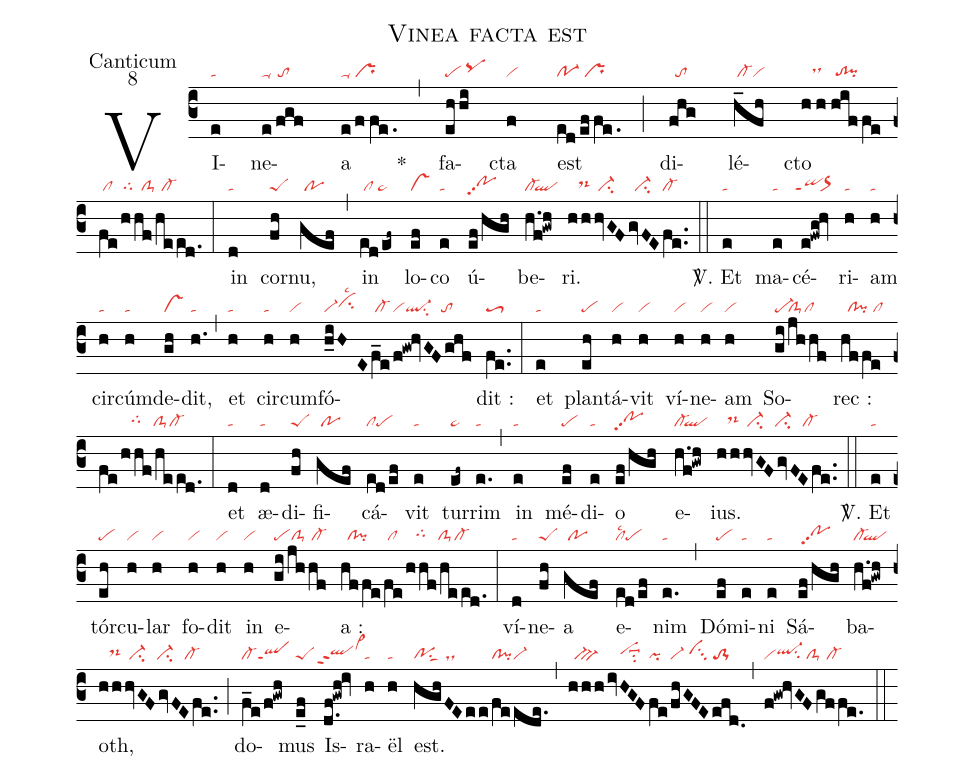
name:Vinea facta est;
office-part:Canticum;
mode:8;
nabc-lines:1;
%%
(c3) VI(e|ta)ne(e!/fgf|ta-//to)a (e!/ffe.|ta-/pr) *(,)
fa(ehhi|pe/pqhh)cta(f|vi) est(ed!/effe.|po-1/pr) (;)
di(fhg|//to)lé(h_fh|/cl-vi)cto(hhhiffez|///dshh////to!pi|/fe/hhf!/heed.|/cl///tghg//clS-/cl-) (:)
in(d|ta) cor(fh|peS)nu,(gef|/po) (,) in(ed!/ef~|/cl/pe~) lo(ef|vs)co(e|ta)
ú(ef!/hgh|pohhpp2)be(h.f!gwh|cl-``ql)ri.(hhhvGF|///ds-hh//ci-|gvFE|//ci-|fe..|cl-) (::)

<sp>V/</sp>. Et(e|ta) ma(e|ta)cé(e!fwg!hv|``qippt1``or>)ri(h|ta)am(h|ta) cir(h|ta)cúm(h|ta)de(gh|vs)dit,(h.|ta) (,)
et(h|ta) cir(h|ta)cum(h|vi)fó(h_iHE|vi-cihhlsc2|/f_e|/cl-|/f!gw!hvGFghf|viql-su2to)dit :(fe..|toS3) (:)
et(e|ta) plan(eh|pe)tá(h|vi)vit(h|vi) ví(h|vi)ne(h|vi)am(h|vi)
So(gi!/jhhf|pe-``clS-cl)rec :(hffe/fe|//cl!pi/cl|/hhf!/heed.|///tghh///clS-cl-) (:)
et(d|ta) æ(d|ta)di(fh|peS)fi(gef|/po)cá(ed!/ef|clpe)vit(e|ta) tur(ef~|pe~)rim(e.|ta) (,)
in(e|ta) mé(ef|pe)di(e|ta)o(ef!/hgh|pohhpp2) e(h.f!gwh|cl-``ql)ius.(hhhvGFgvFEfe..|///ds-hh//ci-///ci-///cl-) (::)

<sp>V/</sp>. Et(e|ta) tór(eh|pe)cu(h|vi)lar(h|vi) fo(h|vi)dit(h|vi)
in(h|vi) e(gi!/jhhf|peclS-/cl-)a :(hffe|//cl!pi|/fe|/cl|/hhf!/heed.|///tghh///clS-cl-) (:)
ví(d|ta)ne(fh|peS)a(gef|/po) e(ed!/ef|cllsc2pe)nim(e.|ta) (,)
Dó(ef|pe)mi(e|ta)ni(e|ta) Sá(ef!/hgh|/pohhpp2)ba(h.f!gwh|cl-``ql)oth,(hhhvGFgvFEfe..|///ds-hh//ci-///ci-///cl-) (;)
do(f_e!/f!gwh|cl-qlppt1)mus(e_f|peS) Is(d.f!gwh!iv|``qlhhppt2vi>hj)ra(h|ta)ël(h|ta)
est.(hghFEee|posu1sut1//ds|/feede.|cl!pivi-) (,)
(hhh|//tv-|ivHGF|////vihhsuv1su2|fe|pi|/fhGFEefd.|vi-/vihhsu3/to-1) (,) (f!gw!hvGFgffe.|viql-hhsu2``clS-/cl-) (::)
